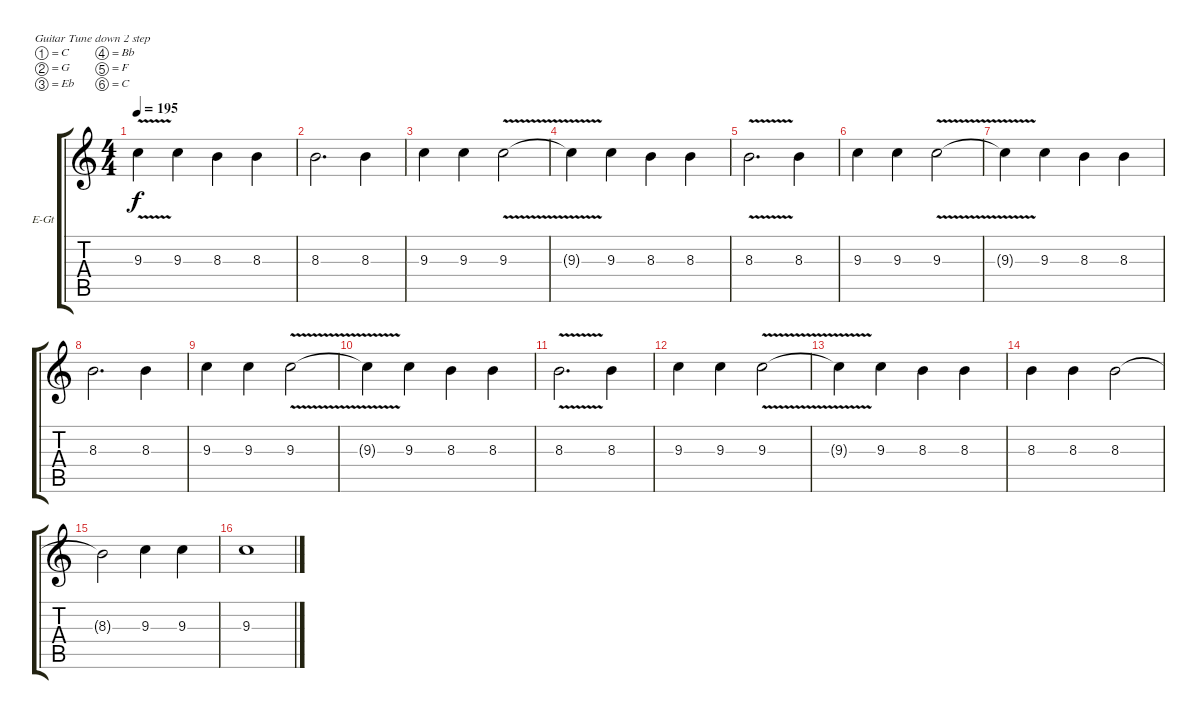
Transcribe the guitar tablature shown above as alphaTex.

\defaultSystemsLayout 4
\bracketExtendMode groupsimilarinstruments
\firstSystemTrackNameOrientation horizontal
\otherSystemsTrackNameOrientation horizontal
\track ("Electric Guitar3" "E-Gt") {instrument distortionguitar}
\staff {score tabs}
\tuning (C4 G3 Eb3 Bb2 F2 C2)
\ts (4 4)
\tempo 195
\clef g2
\ks c
9.3{v t}.4{dy f} 9.3.4 8.3.4 8.3.4 |
8.3.2{d} 8.3.4 |
9.3.4 9.3.4 9.3{v}.2 |
9.3{v t}.4 9.3.4 8.3.4 8.3.4 |
8.3{v}.2{d} 8.3.4 |
9.3.4 9.3.4 9.3{v}.2 |
9.3{v t}.4 9.3.4 8.3.4 8.3.4 |
8.3.2{d} 8.3.4 |
9.3.4 9.3.4 9.3{v}.2 |
9.3{v t}.4 9.3.4 8.3.4 8.3.4 |
8.3{v}.2{d} 8.3.4 |
9.3.4 9.3.4 9.3{v}.2 |
9.3{v t}.4 9.3.4 8.3.4 8.3.4 |
8.3.4 8.3.4 8.3.2 |
8.3{t}.2 9.3.4 9.3.4 |
9.3.1
